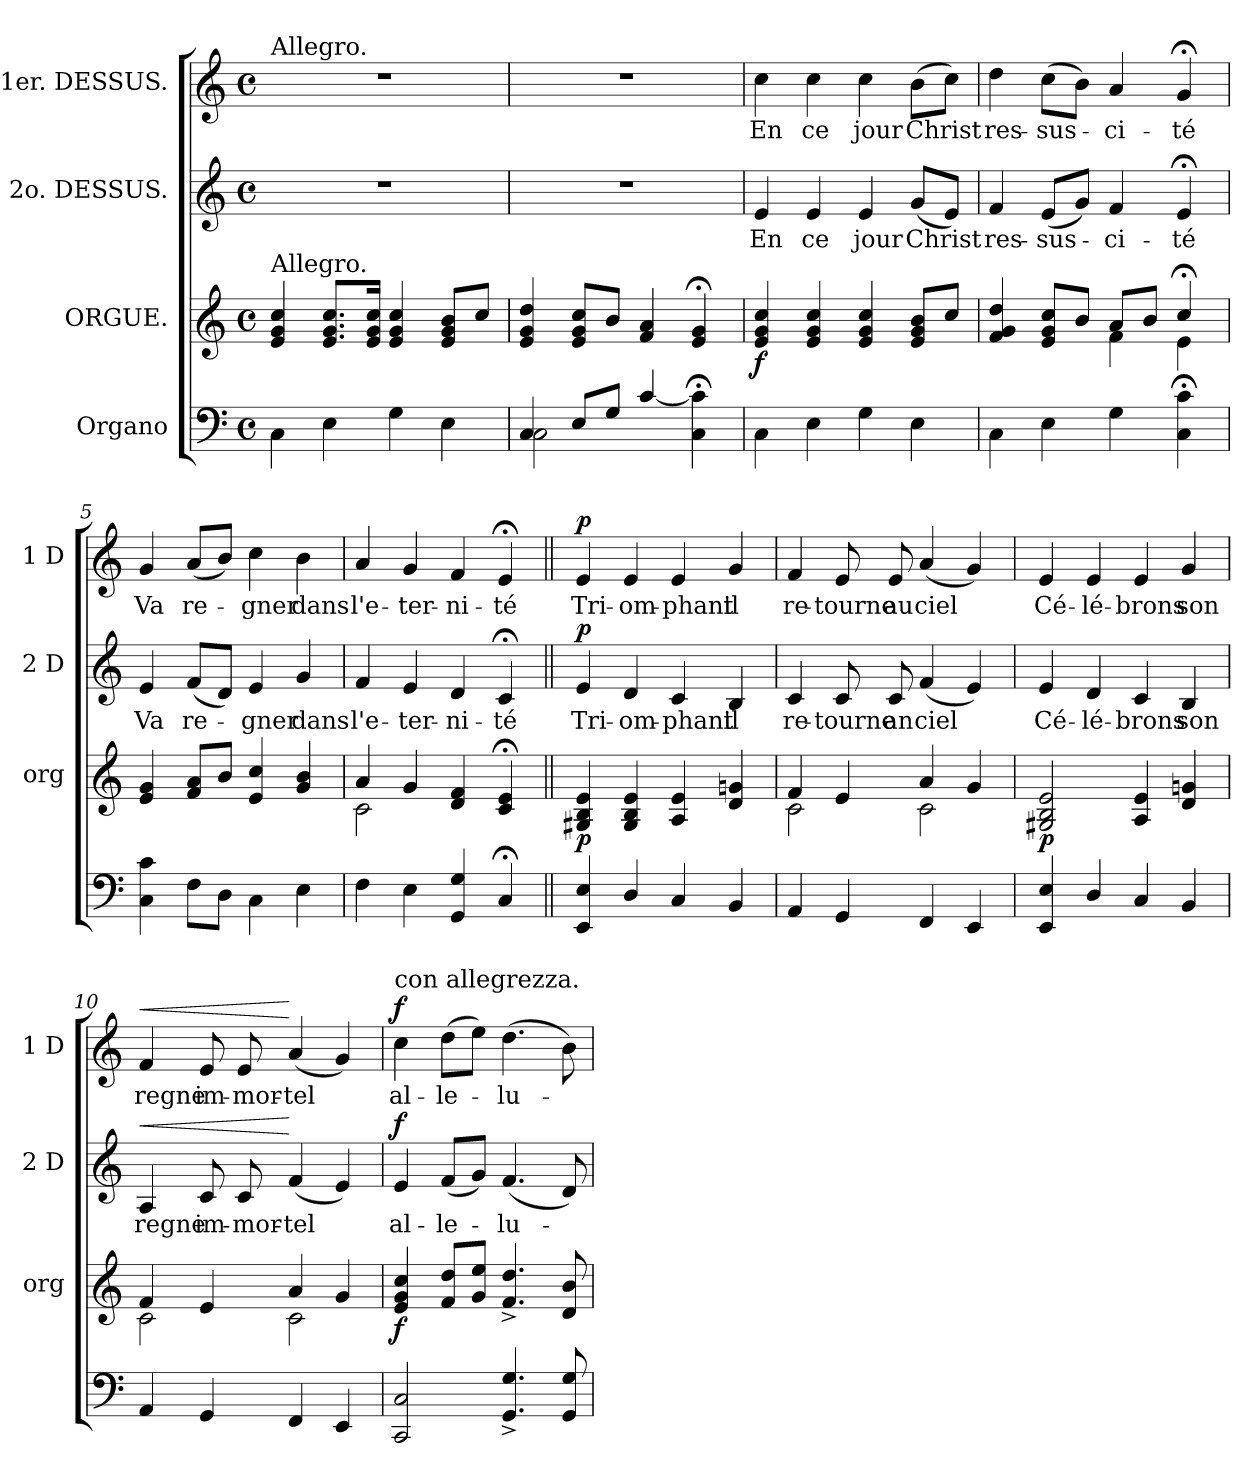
**kern	**kern	**dynam	**kern	**text	**dynam	**kern	**text	**dynam
*part4	*part3	*part3	*part2	*part2	*part2	*part1	*part1	*part1
*staff4	*staff3	*staff3	*staff2	*staff2	*staff2	*staff1	*staff1	*staff1
*I"Organo	*I"ORGUE.	*	*I"2o. DESSUS.	*	*	*I"1er. DESSUS.	*	*
*	*I'org	*	*I'2 D	*	*	*I'1 D	*	*
*clefF4	*clefG2	*	*clefG2	*	*	*clefG2	*	*
*k[]	*k[]	*	*k[]	*	*	*k[]	*	*
*C:	*C:	*	*C:	*	*	*C:	*	*
*M4/4	*M4/4	*	*M4/4	*	*	*M4/4	*	*
*met(c)	*met(c)	*	*met(c)	*	*	*met(c)	*	*
=1	=1	=1	=1	=1	=1	=1	=1	=1
!	!	!	!	!	!	!LO:TX:a:t=Allegro.	!	!
!	!LO:TX:a:t=Allegro.	!	!	!	!	!	!	!
4C\	4e/ 4g/ 4cc/	.	1r	.	.	1r	.	.
4E\	8.e/ 8.g/ 8.cc/L	.	.	.	.	.	.	.
.	16e/ 16g/ 16cc/Jk	.	.	.	.	.	.	.
4G\	4e/ 4g/ 4cc/	.	.	.	.	.	.	.
4E\	8e/ 8g/ 8b/L	.	.	.	.	.	.	.
.	8cc/J	.	.	.	.	.	.	.
=2	=2	=2	=2	=2	=2	=2	=2	=2
*^	*	*	*	*	*	*	*	*
4C/	2C\	4e/ 4g/ 4dd/	.	1r	.	.	1r	.	.
8E/L	.	8e/ 8g/ 8cc/L	.	.	.	.	.	.	.
8G/J	.	8b/J	.	.	.	.	.	.	.
[4c/	2ryy	4f/ 4a/	.	.	.	.	.	.	.
4C;<\ 4c];<\	.	4e;</ 4g;</	.	.	.	.	.	.	.
*v	*v	*	*	*	*	*	*	*	*
=3	=3	=3	=3	=3	=3	=3	=3	=3
4C\	4e/ 4g/ 4cc/	f	4e/	En	.	4cc\	En	.
4E\	4e/ 4g/ 4cc/	.	4e/	ce	.	4cc\	ce	.
4G\	4e/ 4g/ 4cc/	.	4e/	jour	.	4cc\	jour	.
4E\	8e/ 8g/ 8b/L	.	(8g/L	Christ	.	(8b\L	Christ	.
.	8cc/J	.	8e/J)	.	.	8cc\J)	.	.
=4	=4	=4	=4	=4	=4	=4	=4	=4
*	*^	*	*	*	*	*	*	*
4C\	4f/ 4g/ 4dd/	2ryy	.	4f/	res-	.	4dd\	res-	.
4E\	8e/ 8g/ 8cc/L	.	.	(8e/L	-sus-	.	(8cc\L	sus-	.
.	8b/J	.	.	8g/J)	.	.	8b\J)	.	.
4G\	8a/L	4f\	.	4f/	-ci-	.	4a/	-ci-	.
.	8b/J	.	.	.	.	.	.	.	.
4C;<\ 4c;<\	4cc;</	4e\	.	4e;</	-té	.	4g;</	-té	.
*	*v	*v	*	*	*	*	*	*	*
=5	=5	=5	=5	=5	=5	=5	=5	=5
4C\ 4c\	4e/ 4g/	.	4e/	Va	.	4g/	Va	.
8F\L	8f/ 8a/L	.	(8f/L	re-	.	(8a/L	re-	.
8D\J	8b/J	.	8d/J)	.	.	8b/J)	.	.
4C\	4e/ 4cc/	.	4e/	-gner	.	4cc\	-gner	.
4E\	4g/ 4b/	.	4g/	dans	.	4b\	dans	.
=6	=6	=6	=6	=6	=6	=6	=6	=6
*	*^	*	*	*	*	*	*	*
4F\	4a/	2c\	.	4f/	l'e-	.	4a/	l'e-	.
4E\	4g/	.	.	4e/	-ter-	.	4g/	-ter-	.
4GG/ 4G/	4d/ 4f/	2ryy	.	4d/	-ni-	.	4f/	-ni-	.
4C;</	4c;</ 4e;</	.	.	4c;</	-té	.	4e;</	-té	.
*	*v	*v	*	*	*	*	*	*	*
=7||	=7||	=7||	=7||	=7||	=7||	=7||	=7||	=7||
!	!	!	!	!	!LO:DY:a	!	!	!LO:DY:a
4EE/ 4E/	4G#X/ 4B/ 4e/	p	4e/	Tri-	p	4e/	Tri-	p
4D/	4G#/ 4B/ 4e/	.	4d/	-om-	.	4e/	-om-	.
4C/	4A/ 4e/	.	4c/	-phant	.	4e/	-phant	.
4BB/	4d/ 4gn/	.	4B/	il	.	4g/	il	.
=8	=8	=8	=8	=8	=8	=8	=8	=8
*	*^	*	*	*	*	*	*	*
4AA/	4f/	2c\	.	4c/	re-	.	4f/	re-	.
4GG/	4e/	.	.	8c/	-tourne	.	8e/	-tourne	.
.	.	.	.	8c/	an	.	8e/	au	.
4FF/	4a/	2c\	.	(4f/	ciel	.	(4a/	ciel	.
4EE/	4g/	.	.	4e/)	.	.	4g/)	.	.
*	*v	*v	*	*	*	*	*	*	*
=9	=9	=9	=9	=9	=9	=9	=9	=9
4EE/ 4E/	2G#X/ 2B/ 2e/	p	4e/	Cé-	.	4e/	Cé-	.
4D/	.	.	4d/	-lé-	.	4e/	-lé-	.
4C/	4A/ 4e/	.	4c/	-brons	.	4e/	-brons	.
4BB/	4d/ 4gn/	.	4B/	son	.	4g/	son	.
=10	=10	=10	=10	=10	=10	=10	=10	=10
*	*^	*	*	*	*	*	*	*
!	!	!	!	!	!	!LO:HP:a	!	!	!LO:HP:a
4AA/	4f/	2c\	.	4A/	regne	<	4f/	regne	<
4GG/	4e/	.	.	8c/	im-	.	8e/	im-	.
.	.	.	.	8c/	-mor-	.	8e/	-mor-	.
4FF/	4a/	2c\	.	(4f/	-tel	[	(4a/	-tel	[
4EE/	4g/	.	.	4e/)	.	.	4g/)	.	.
*	*v	*v	*	*	*	*	*	*	*
=11	=11	=11	=11	=11	=11	=11	=11	=11
!	!	!	!	!	!	!LO:TX:a:t=con allegrezza.	!	!
!	!	!	!	!	!LO:DY:a	!	!	!LO:DY:a
2CC/ 2C/	4e/ 4g/ 4cc/	f	4e/	al-	f	4cc\	al-	f
.	8f/ 8dd/L	.	(8f/L	-le-	.	(8dd\L	-le-	.
.	8g/ 8ee/J	.	8g/J)	.	.	8ee\J)	.	.
4.GG^/ 4.G^/	4.f^/ 4.dd^/	.	(4.f/	-lu-	.	(4.dd\	-lu-	.
8GG/ 8G/	8d/ 8b/	.	8d/)	.	.	8b\)	.	.
=	=	=	=	=	=	=	=	=
*-	*-	*-	*-	*-	*-	*-	*-	*-
